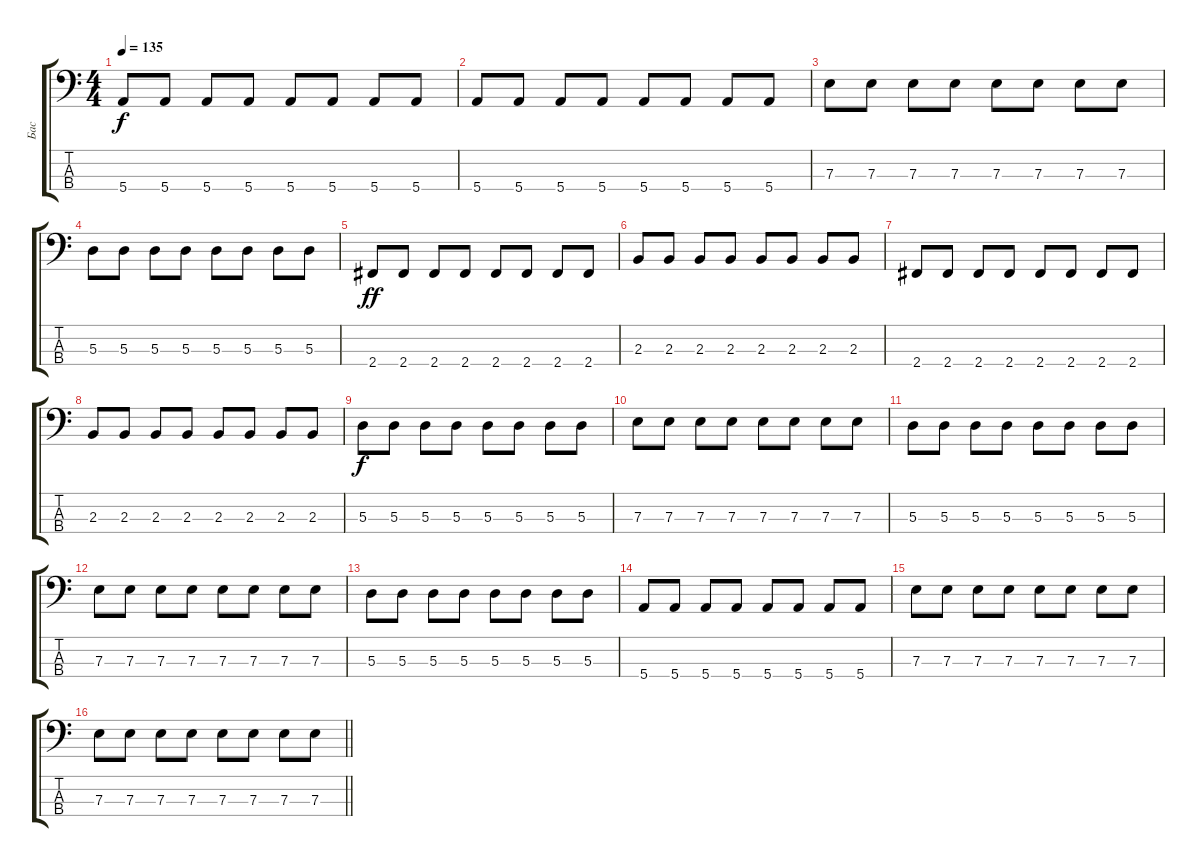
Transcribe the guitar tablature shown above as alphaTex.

\track ("Бас" "Бас") {instrument electricbassfinger}
\staff {score tabs}
\tuning (G2 D2 A1 E1) {hide}
\ts (4 4)
\tempo 135
\clef f4
\ks c
5.4.8{dy f} 5.4.8 5.4.8 5.4.8 5.4.8 5.4.8 5.4.8 5.4.8 |
5.4.8 5.4.8 5.4.8 5.4.8 5.4.8 5.4.8 5.4.8 5.4.8 |
7.3.8 7.3.8 7.3.8 7.3.8 7.3.8 7.3.8 7.3.8 7.3.8 |
5.3.8 5.3.8 5.3.8 5.3.8 5.3.8 5.3.8 5.3.8 5.3.8 |
2.4.8{dy ff} 2.4.8 2.4.8 2.4.8 2.4.8 2.4.8 2.4.8 2.4.8 |
2.3.8 2.3.8 2.3.8 2.3.8 2.3.8 2.3.8 2.3.8 2.3.8 |
2.4.8 2.4.8 2.4.8 2.4.8 2.4.8 2.4.8 2.4.8 2.4.8 |
2.3.8 2.3.8 2.3.8 2.3.8 2.3.8 2.3.8 2.3.8 2.3.8 |
5.3.8{dy f} 5.3.8 5.3.8 5.3.8 5.3.8 5.3.8 5.3.8 5.3.8 |
7.3.8 7.3.8 7.3.8 7.3.8 7.3.8 7.3.8 7.3.8 7.3.8 |
5.3.8 5.3.8 5.3.8 5.3.8 5.3.8 5.3.8 5.3.8 5.3.8 |
7.3.8 7.3.8 7.3.8 7.3.8 7.3.8 7.3.8 7.3.8 7.3.8 |
5.3.8 5.3.8 5.3.8 5.3.8 5.3.8 5.3.8 5.3.8 5.3.8 |
5.4.8 5.4.8 5.4.8 5.4.8 5.4.8 5.4.8 5.4.8 5.4.8 |
7.3.8 7.3.8 7.3.8 7.3.8 7.3.8 7.3.8 7.3.8 7.3.8 |
\barLineRight lightlight
7.3.8 7.3.8 7.3.8 7.3.8 7.3.8 7.3.8 7.3.8 7.3.8
